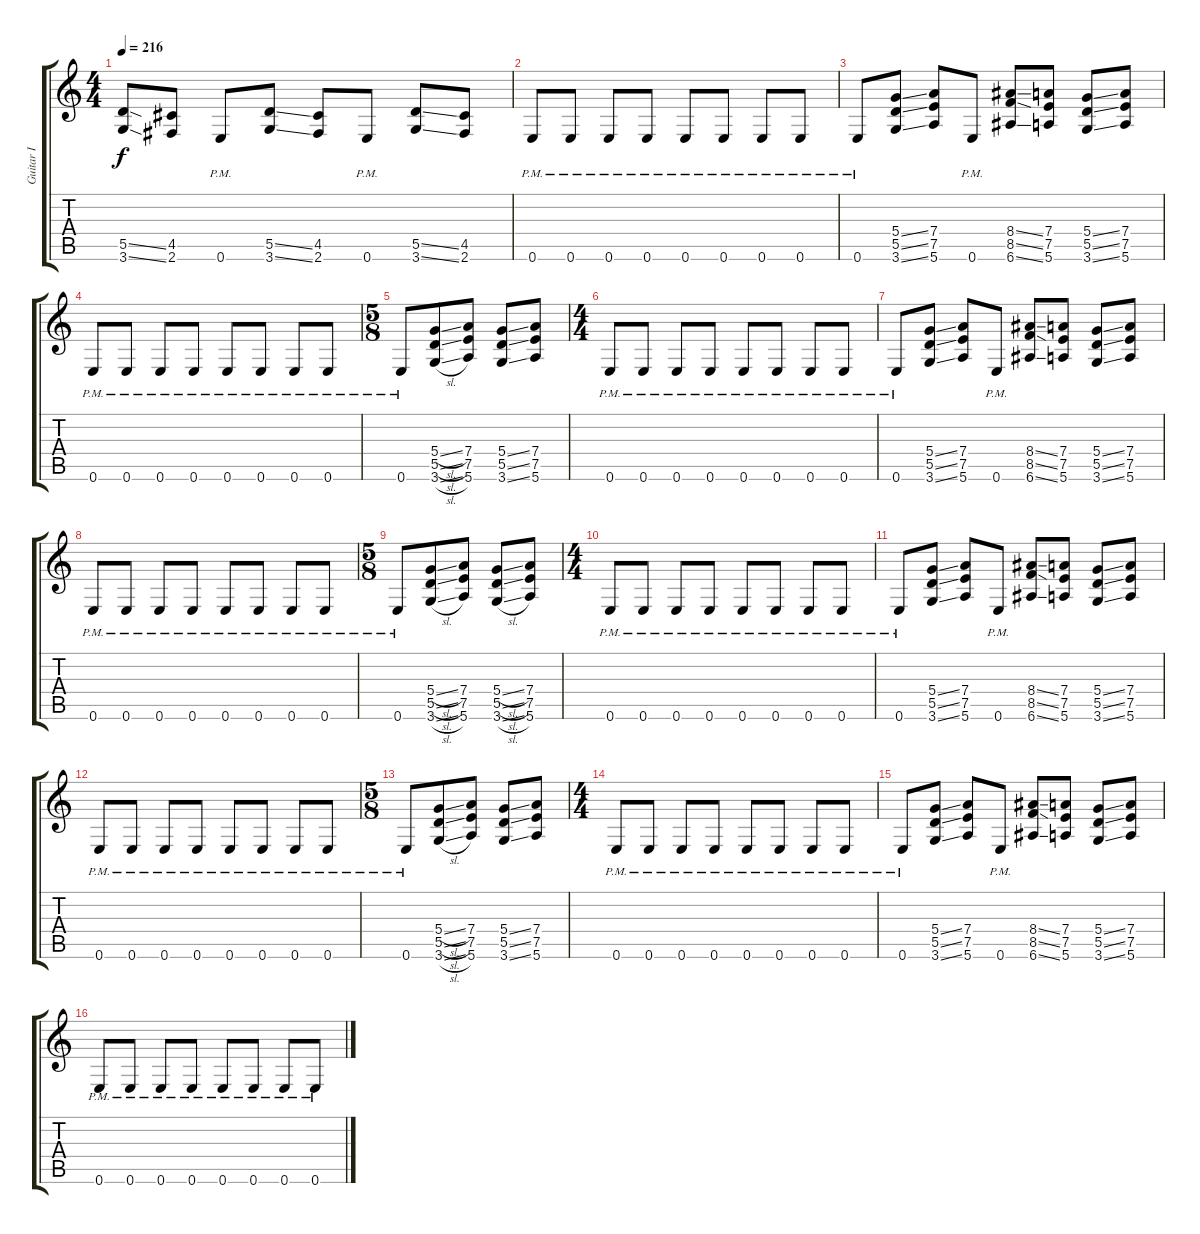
\track ("Guitar I" "Guitar I") {instrument distortionguitar}
\staff {score tabs}
\tuning (E4 B3 G3 D3 A2 E2) {hide}
\ts (4 4)
\tempo 216
\clef g2
\ks c
(5.5{ss} 3.6{ss}).8{dy f} (4.5 2.6).8 0.6{pm}.8 (5.5{ss} 3.6{ss}).8 (4.5 2.6).8 0.6{pm}.8 (5.5{ss} 3.6{ss}).8 (4.5 2.6).8 |
0.6{pm}.8 0.6{pm}.8 0.6{pm}.8 0.6{pm}.8 0.6{pm}.8 0.6{pm}.8 0.6{pm}.8 0.6{pm}.8 |
0.6{pm}.8 (5.4{ss} 5.5{ss} 3.6{ss}).8 (7.4 7.5 5.6).8 0.6{pm}.8 (8.4{ss} 8.5{ss} 6.6{ss}).8 (7.4 7.5 5.6).8 (5.4{ss} 5.5{ss} 3.6{ss}).8 (7.4 7.5 5.6).8 |
0.6{pm}.8 0.6{pm}.8 0.6{pm}.8 0.6{pm}.8 0.6{pm}.8 0.6{pm}.8 0.6{pm}.8 0.6{pm}.8 |
\ts (5 8)
0.6{pm}.8 (5.4{sl} 5.5{sl} 3.6{sl}).8 (7.4 7.5 5.6).8 (5.4{ss} 5.5{ss} 3.6{ss}).8 (7.4 7.5 5.6).8 |
\ts (4 4)
0.6{pm}.8 0.6{pm}.8 0.6{pm}.8 0.6{pm}.8 0.6{pm}.8 0.6{pm}.8 0.6{pm}.8 0.6{pm}.8 |
0.6{pm}.8 (5.4{ss} 5.5{ss} 3.6{ss}).8 (7.4 7.5 5.6).8 0.6{pm}.8 (8.4{ss} 8.5{ss} 6.6{ss}).8 (7.4 7.5 5.6).8 (5.4{ss} 5.5{ss} 3.6{ss}).8 (7.4 7.5 5.6).8 |
0.6{pm}.8 0.6{pm}.8 0.6{pm}.8 0.6{pm}.8 0.6{pm}.8 0.6{pm}.8 0.6{pm}.8 0.6{pm}.8 |
\ts (5 8)
0.6{pm}.8 (5.4{sl} 5.5{sl} 3.6{sl}).8 (7.4 7.5 5.6).8 (5.4{sl} 5.5{sl} 3.6{sl}).8 (7.4 7.5 5.6).8 |
\ts (4 4)
0.6{pm}.8 0.6{pm}.8 0.6{pm}.8 0.6{pm}.8 0.6{pm}.8 0.6{pm}.8 0.6{pm}.8 0.6{pm}.8 |
0.6{pm}.8 (5.4{ss} 5.5{ss} 3.6{ss}).8 (7.4 7.5 5.6).8 0.6{pm}.8 (8.4{ss} 8.5{ss} 6.6{ss}).8 (7.4 7.5 5.6).8 (5.4{ss} 5.5{ss} 3.6{ss}).8 (7.4 7.5 5.6).8 |
0.6{pm}.8 0.6{pm}.8 0.6{pm}.8 0.6{pm}.8 0.6{pm}.8 0.6{pm}.8 0.6{pm}.8 0.6{pm}.8 |
\ts (5 8)
0.6{pm}.8 (5.4{sl} 5.5{sl} 3.6{sl}).8 (7.4 7.5 5.6).8 (5.4{ss} 5.5{ss} 3.6{ss}).8 (7.4 7.5 5.6).8 |
\ts (4 4)
0.6{pm}.8 0.6{pm}.8 0.6{pm}.8 0.6{pm}.8 0.6{pm}.8 0.6{pm}.8 0.6{pm}.8 0.6{pm}.8 |
0.6{pm}.8 (5.4{ss} 5.5{ss} 3.6{ss}).8 (7.4 7.5 5.6).8 0.6{pm}.8 (8.4{ss} 8.5{ss} 6.6{ss}).8 (7.4 7.5 5.6).8 (5.4{ss} 5.5{ss} 3.6{ss}).8 (7.4 7.5 5.6).8 |
0.6{pm}.8 0.6{pm}.8 0.6{pm}.8 0.6{pm}.8 0.6{pm}.8 0.6{pm}.8 0.6{pm}.8 0.6{pm}.8
